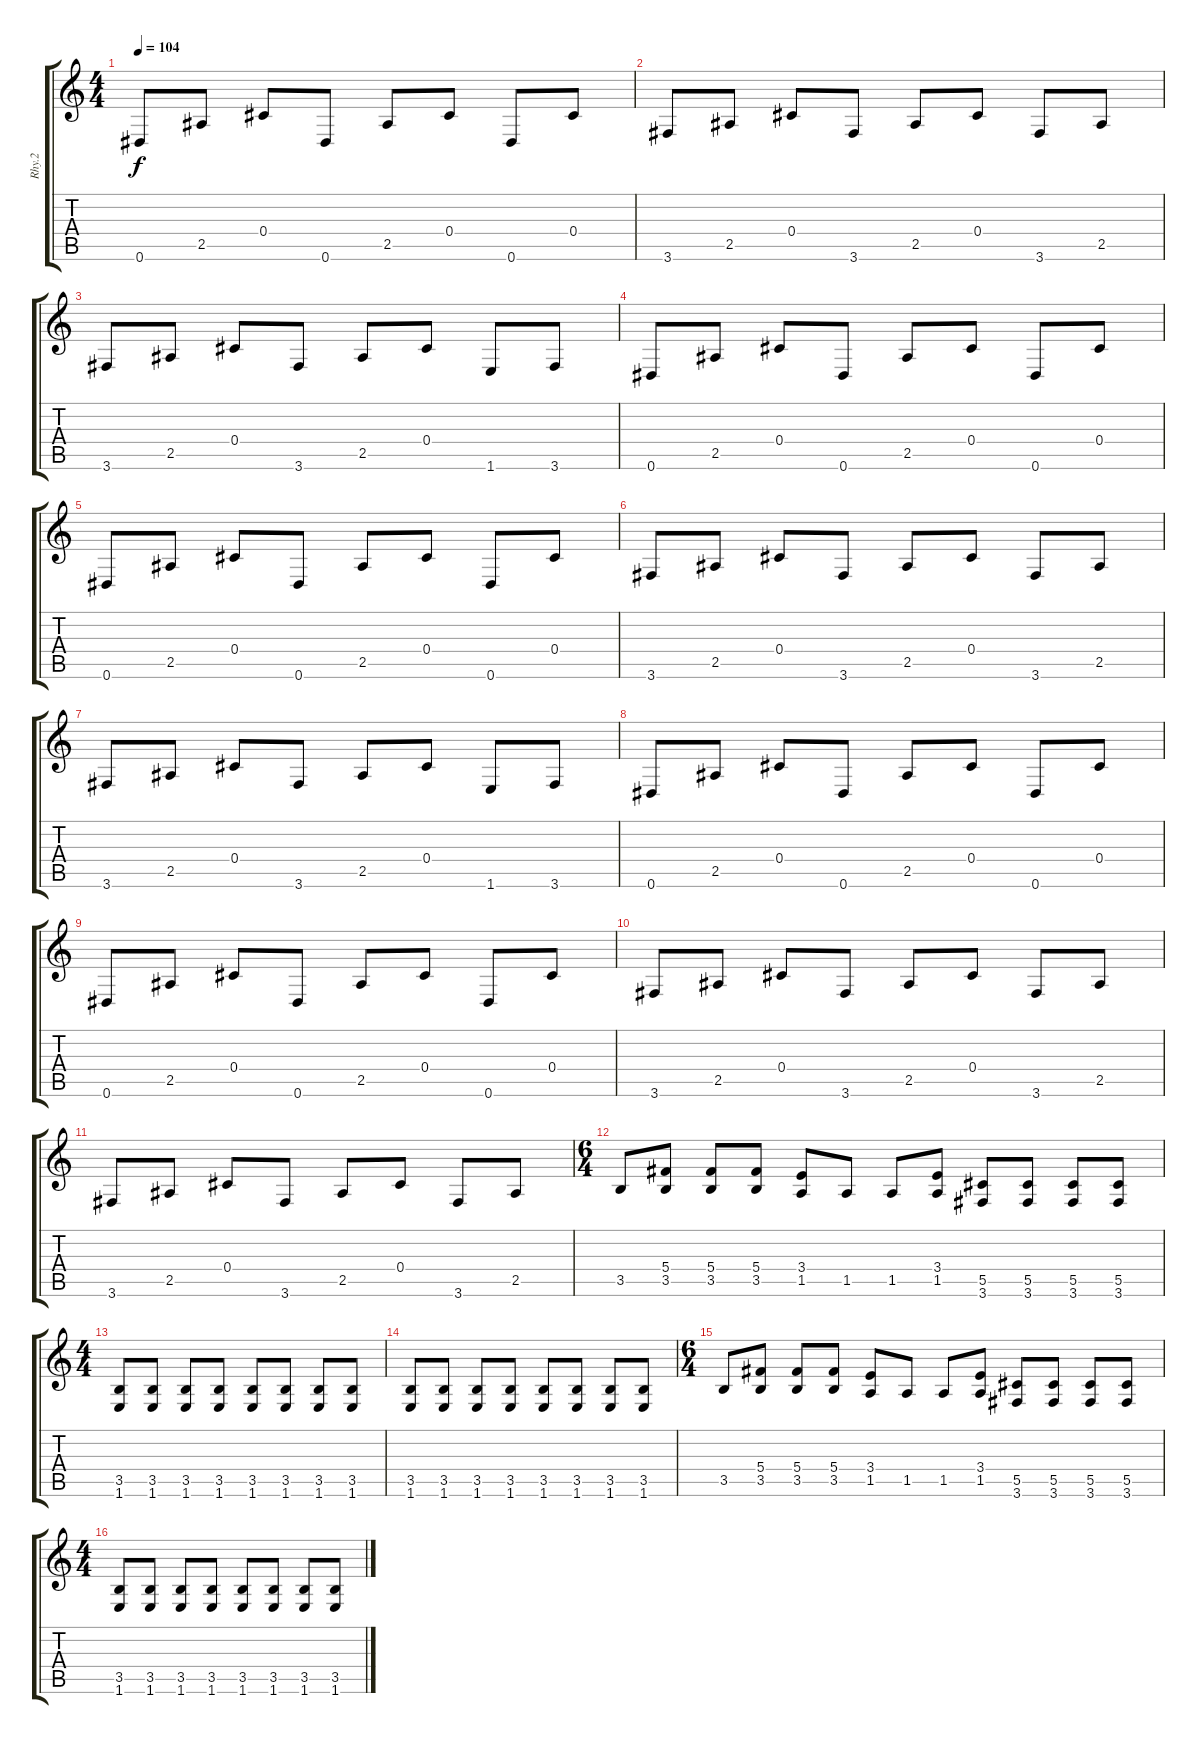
\track ("Rhy.2" "Rhy.2") {instrument distortionguitar}
\staff {score tabs}
\tuning (Eb4 Bb3 Gb3 Db3 Ab2 Eb2) {hide}
\ts (4 4)
\tempo 104
\clef g2
\ks c
0.6.8{dy f} 2.5.8 0.4.8 0.6.8 2.5.8 0.4.8 0.6.8 0.4.8 |
3.6.8 2.5.8 0.4.8 3.6.8 2.5.8 0.4.8 3.6.8 2.5.8 |
3.6.8 2.5.8 0.4.8 3.6.8 2.5.8 0.4.8 1.6.8 3.6.8 |
0.6.8 2.5.8 0.4.8 0.6.8 2.5.8 0.4.8 0.6.8 0.4.8 |
0.6.8 2.5.8 0.4.8 0.6.8 2.5.8 0.4.8 0.6.8 0.4.8 |
3.6.8 2.5.8 0.4.8 3.6.8 2.5.8 0.4.8 3.6.8 2.5.8 |
3.6.8 2.5.8 0.4.8 3.6.8 2.5.8 0.4.8 1.6.8 3.6.8 |
0.6.8 2.5.8 0.4.8 0.6.8 2.5.8 0.4.8 0.6.8 0.4.8 |
0.6.8 2.5.8 0.4.8 0.6.8 2.5.8 0.4.8 0.6.8 0.4.8 |
3.6.8 2.5.8 0.4.8 3.6.8 2.5.8 0.4.8 3.6.8 2.5.8 |
3.6.8 2.5.8 0.4.8 3.6.8 2.5.8 0.4.8 3.6.8 2.5.8 |
\ts (6 4)
3.5.8 (5.4 3.5).8 (5.4 3.5).8 (5.4 3.5).8 (3.4 1.5).8 1.5.8 1.5.8 (3.4 1.5).8 (5.5 3.6).8 (5.5 3.6).8 (5.5 3.6).8 (5.5 3.6).8 |
\ts (4 4)
(3.5 1.6).8 (3.5 1.6).8 (3.5 1.6).8 (3.5 1.6).8 (3.5 1.6).8 (3.5 1.6).8 (3.5 1.6).8 (3.5 1.6).8 |
(3.5 1.6).8 (3.5 1.6).8 (3.5 1.6).8 (3.5 1.6).8 (3.5 1.6).8 (3.5 1.6).8 (3.5 1.6).8 (3.5 1.6).8 |
\ts (6 4)
3.5.8 (5.4 3.5).8 (5.4 3.5).8 (5.4 3.5).8 (3.4 1.5).8 1.5.8 1.5.8 (3.4 1.5).8 (5.5 3.6).8 (5.5 3.6).8 (5.5 3.6).8 (5.5 3.6).8 |
\ts (4 4)
(3.5 1.6).8 (3.5 1.6).8 (3.5 1.6).8 (3.5 1.6).8 (3.5 1.6).8 (3.5 1.6).8 (3.5 1.6).8 (3.5 1.6).8
